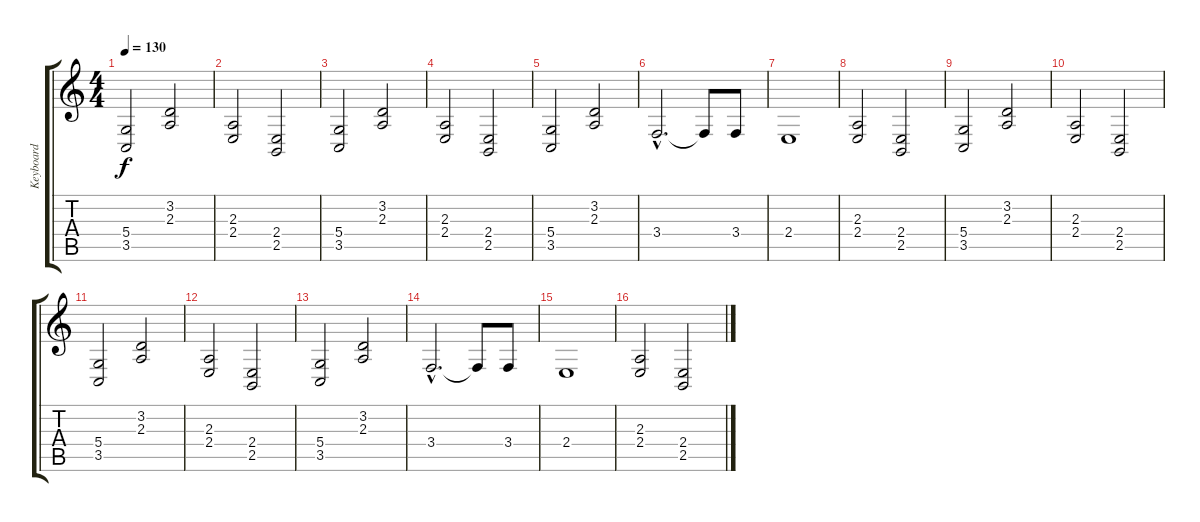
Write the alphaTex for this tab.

\track ("Keyboard" "Keyboard") {instrument electricpiano2}
\staff {score tabs}
\tuning (E4 B3 G3 D3 A2 E2) {hide}
\ts (4 4)
\tempo 130
\clef g2
\ks c
(5.4 3.5).2{dy f} (3.2 2.3).2 |
(2.3 2.4).2 (2.4 2.5).2 |
(5.4 3.5).2 (3.2 2.3).2 |
(2.3 2.4).2 (2.4 2.5).2 |
(5.4 3.5).2 (3.2 2.3).2 |
3.4{hac}.2{d} 3.4{t}.8 3.4.8 |
2.4.1 |
(2.3 2.4).2 (2.4 2.5).2 |
(5.4 3.5).2 (3.2 2.3).2 |
(2.3 2.4).2 (2.4 2.5).2 |
(5.4 3.5).2 (3.2 2.3).2 |
(2.3 2.4).2 (2.4 2.5).2 |
(5.4 3.5).2 (3.2 2.3).2 |
3.4{hac}.2{d} 3.4{t}.8 3.4.8 |
2.4.1 |
(2.3 2.4).2 (2.4 2.5).2
